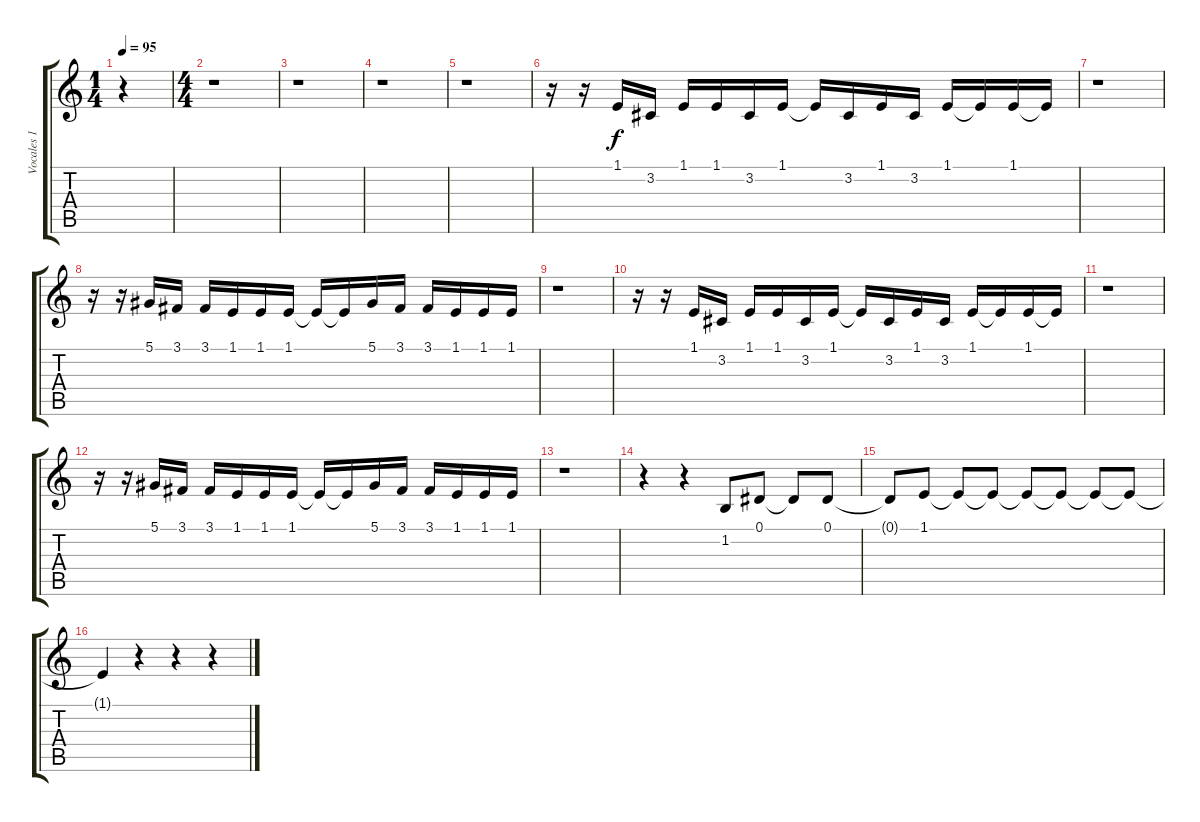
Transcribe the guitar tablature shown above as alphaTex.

\track ("Vocales 1" "Vocales 1") {instrument acousticgrandpiano}
\staff {score tabs}
\tuning (Eb4 Bb3 Gb3 Db3 Ab2 Db2) {hide}
\ts (1 4)
\tempo 95
\clef g2
\ks c
r.4{dy f instrument acousticgrandpiano} |
\ts (4 4)
r.1 |
r.1 |
r.1 |
r.1 |
r.16 r.16 1.1.16 3.2.16 1.1.16 1.1.16 3.2.16 1.1.16 1.1{t}.16 3.2.16 1.1.16 3.2.16 1.1.16 1.1{t}.16 1.1.16 1.1{t}.16 |
r.1 |
r.16 r.16 5.1.16 3.1.16 3.1.16 1.1.16 1.1.16 1.1.16 1.1{t}.16 1.1{t}.16 5.1.16 3.1.16 3.1.16 1.1.16 1.1.16 1.1.16 |
r.1 |
r.16 r.16 1.1.16 3.2.16 1.1.16 1.1.16 3.2.16 1.1.16 1.1{t}.16 3.2.16 1.1.16 3.2.16 1.1.16 1.1{t}.16 1.1.16 1.1{t}.16 |
r.1 |
r.16 r.16 5.1.16 3.1.16 3.1.16 1.1.16 1.1.16 1.1.16 1.1{t}.16 1.1{t}.16 5.1.16 3.1.16 3.1.16 1.1.16 1.1.16 1.1.16 |
r.1 |
r.4 r.4 1.2.8 0.1.8 0.1{t}.8 0.1.8 |
0.1{t}.8 1.1.8 1.1{t}.8 1.1{t}.8 1.1{t}.8 1.1{t}.8 1.1{t}.8 1.1{t}.8 |
1.1{t}.4 r.4 r.4 r.4
